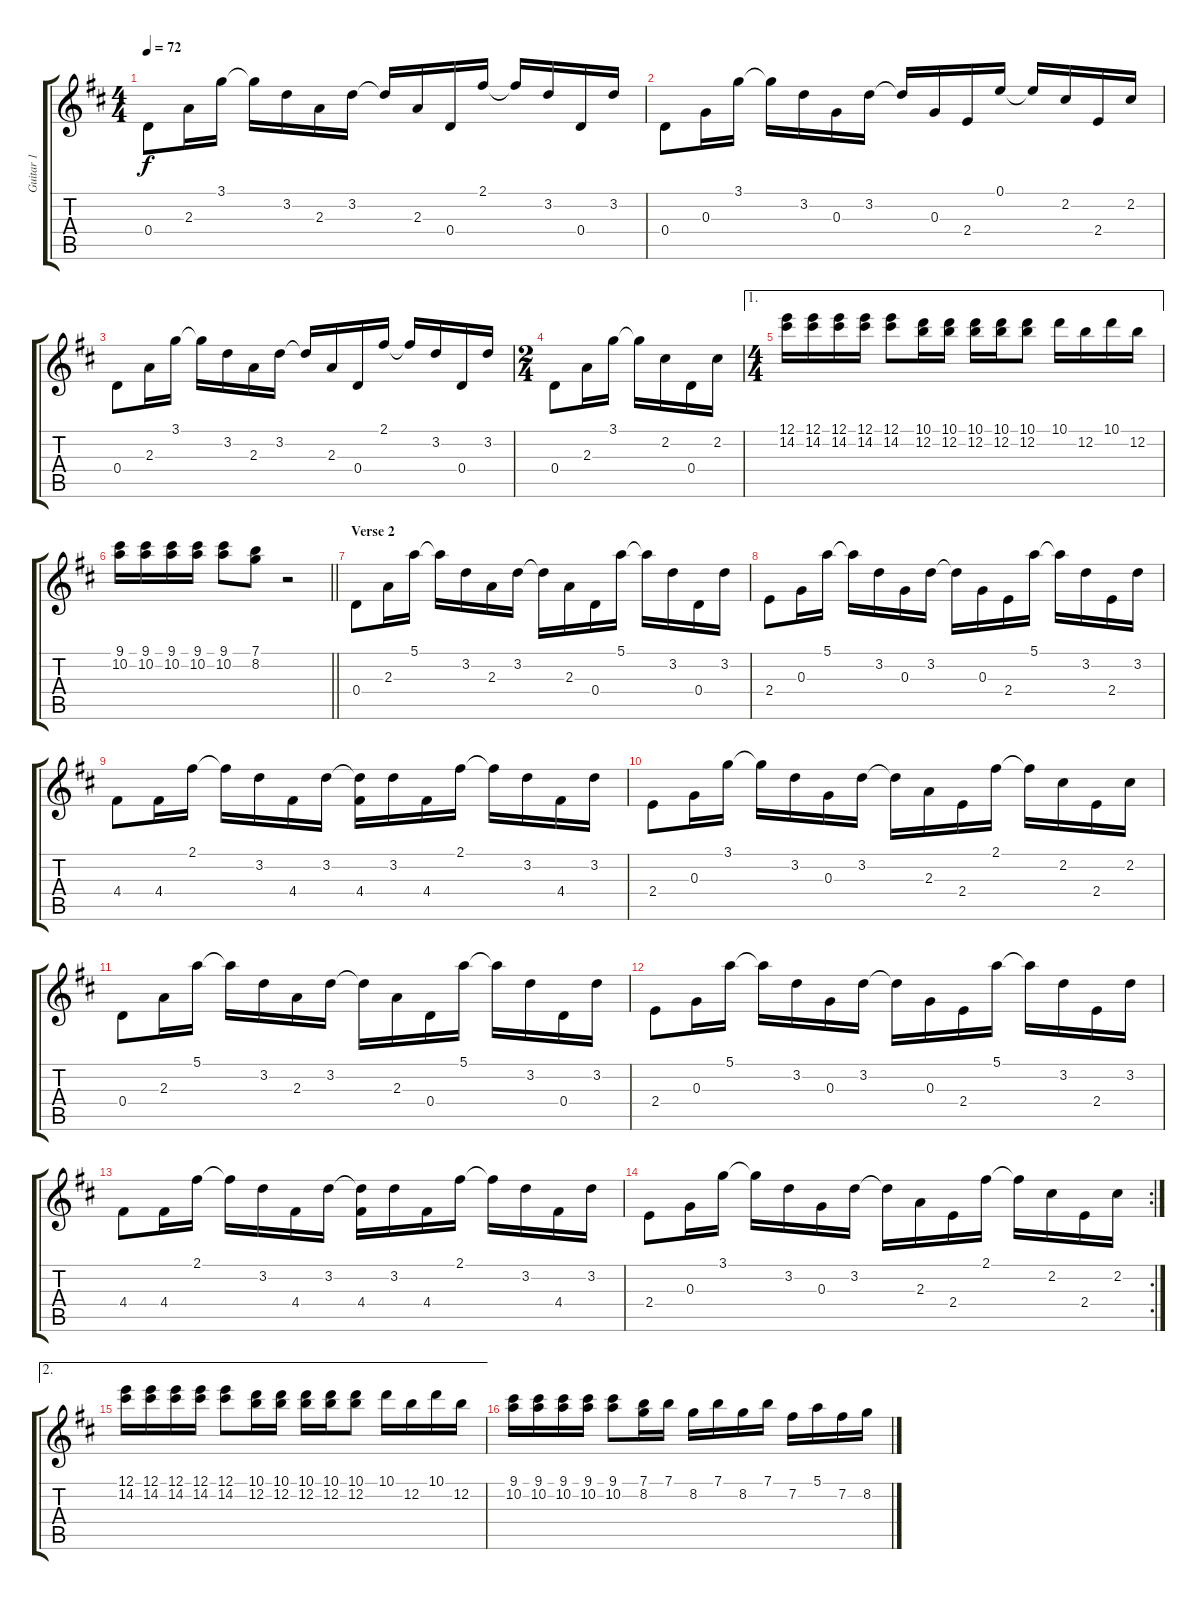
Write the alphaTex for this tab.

\track ("Guitar 1" "Guitar 1") {instrument acousticguitarsteel}
\staff {score tabs}
\tuning (E4 B3 G3 D3 A2 E2) {hide}
\ts (4 4)
\tempo 72
\clef g2
\ks d
0.4.8{dy f} 2.3.16 3.1.16 3.1{t}.16 3.2.16 2.3.16 3.2.16 3.2{t}.16 2.3.16 0.4.16 2.1.16 2.1{t}.16 3.2.16 0.4.16 3.2.16 |
0.4.8 0.3.16 3.1.16 3.1{t}.16 3.2.16 0.3.16 3.2.16 3.2{t}.16 0.3.16 2.4.16 0.1.16 0.1{t}.16 2.2.16 2.4.16 2.2.16 |
0.4.8 2.3.16 3.1.16 3.1{t}.16 3.2.16 2.3.16 3.2.16 3.2{t}.16 2.3.16 0.4.16 2.1.16 2.1{t}.16 3.2.16 0.4.16 3.2.16 |
\ts (2 4)
0.4.8 2.3.16 3.1.16 3.1{t}.16 2.2.16 0.4.16 2.2.16 |
\ae 1
\ts (4 4)
(12.1 14.2).16 (12.1 14.2).16 (12.1 14.2).16 (12.1 14.2).16 (12.1 14.2).8 (10.1 12.2).16 (10.1 12.2).16 (10.1 12.2).16 (10.1 12.2).16 (10.1 12.2).8 10.1.16 12.2.16 10.1.16 12.2.16 |
\barLineRight lightlight
(9.1 10.2).16 (9.1 10.2).16 (9.1 10.2).16 (9.1 10.2).16 (9.1 10.2).8 (7.1 8.2).8 r.2 |
\section ("" "Verse 2")
0.4.8 2.3.16 5.1.16 5.1{t}.16 3.2.16 2.3.16 3.2.16 3.2{t}.16 2.3.16 0.4.16 5.1.16 5.1{t}.16 3.2.16 0.4.16 3.2.16 |
2.4.8 0.3.16 5.1.16 5.1{t}.16 3.2.16 0.3.16 3.2.16 3.2{t}.16 0.3.16 2.4.16 5.1.16 5.1{t}.16 3.2.16 2.4.16 3.2.16 |
4.4.8 4.4.16 2.1.16 2.1{t}.16 3.2.16 4.4.16 3.2.16 (3.2{t} 4.4).16 3.2.16 4.4.16 2.1.16 2.1{t}.16 3.2.16 4.4.16 3.2.16 |
2.4.8 0.3.16 3.1.16 3.1{t}.16 3.2.16 0.3.16 3.2.16 3.2{t}.16 2.3.16 2.4.16 2.1.16 2.1{t}.16 2.2.16 2.4.16 2.2.16 |
0.4.8 2.3.16 5.1.16 5.1{t}.16 3.2.16 2.3.16 3.2.16 3.2{t}.16 2.3.16 0.4.16 5.1.16 5.1{t}.16 3.2.16 0.4.16 3.2.16 |
2.4.8 0.3.16 5.1.16 5.1{t}.16 3.2.16 0.3.16 3.2.16 3.2{t}.16 0.3.16 2.4.16 5.1.16 5.1{t}.16 3.2.16 2.4.16 3.2.16 |
4.4.8 4.4.16 2.1.16 2.1{t}.16 3.2.16 4.4.16 3.2.16 (3.2{t} 4.4).16 3.2.16 4.4.16 2.1.16 2.1{t}.16 3.2.16 4.4.16 3.2.16 |
\rc 2
2.4.8 0.3.16 3.1.16 3.1{t}.16 3.2.16 0.3.16 3.2.16 3.2{t}.16 2.3.16 2.4.16 2.1.16 2.1{t}.16 2.2.16 2.4.16 2.2.16 |
\ae 2
(12.1 14.2).16 (12.1 14.2).16 (12.1 14.2).16 (12.1 14.2).16 (12.1 14.2).8 (10.1 12.2).16 (10.1 12.2).16 (10.1 12.2).16 (10.1 12.2).16 (10.1 12.2).8 10.1.16 12.2.16 10.1.16 12.2.16 |
(9.1 10.2).16 (9.1 10.2).16 (9.1 10.2).16 (9.1 10.2).16 (9.1 10.2).8 (7.1 8.2).16 7.1.16 8.2.16 7.1.16 8.2.16 7.1.16 7.2.16 5.1.16 7.2.16 8.2.16
